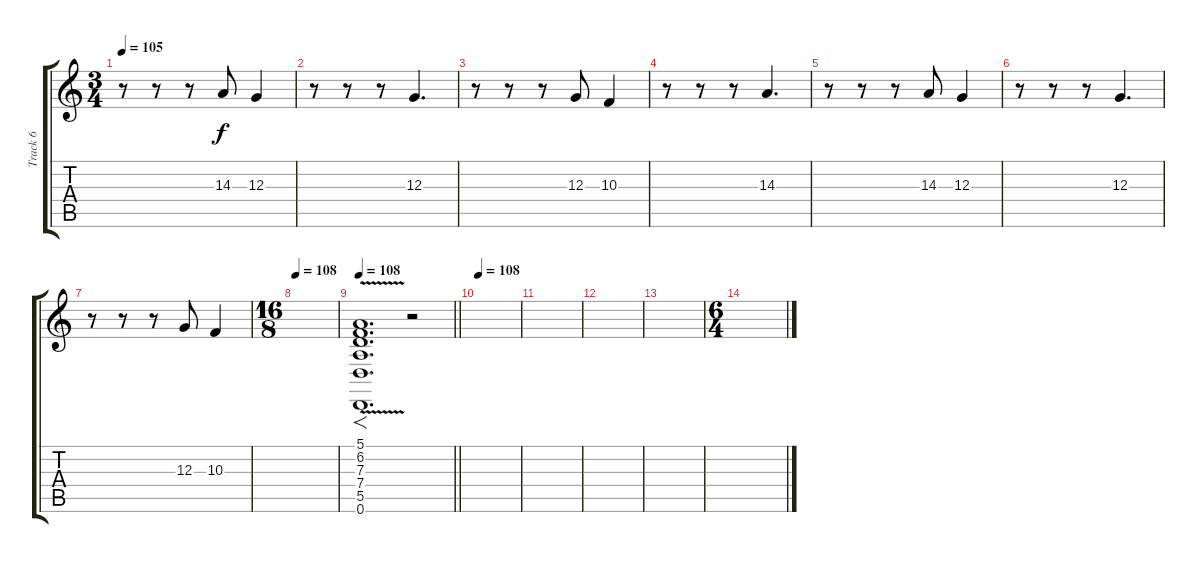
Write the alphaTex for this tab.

\track ("Track 6" "Track 6") {instrument voiceoohs}
\staff {score tabs}
\tuning (E4 B3 G3 D3 A2 D2) {hide}
\ts (3 4)
\tempo 105
\clef g2
\ks c
r.8{dy f} r.8 r.8 14.3.8 12.3.4 |
r.8 r.8 r.8 12.3.4{d} |
r.8 r.8 r.8 12.3.8 10.3.4 |
r.8 r.8 r.8 14.3.4{d} |
r.8 r.8 r.8 14.3.8 12.3.4 |
r.8 r.8 r.8 12.3.4{d} |
r.8 r.8 r.8 12.3.8 10.3.4 |
\ts (16 8)
\tempo 108
|
\tempo 108
\barLineRight lightlight
(5.1{v} 6.2{v} 7.3 7.4 5.5 0.6).1{f d volume 10 balance 0} r.2 |
\section ("" "")
\tempo 108
|
|
|
|
\ts (6 4)
